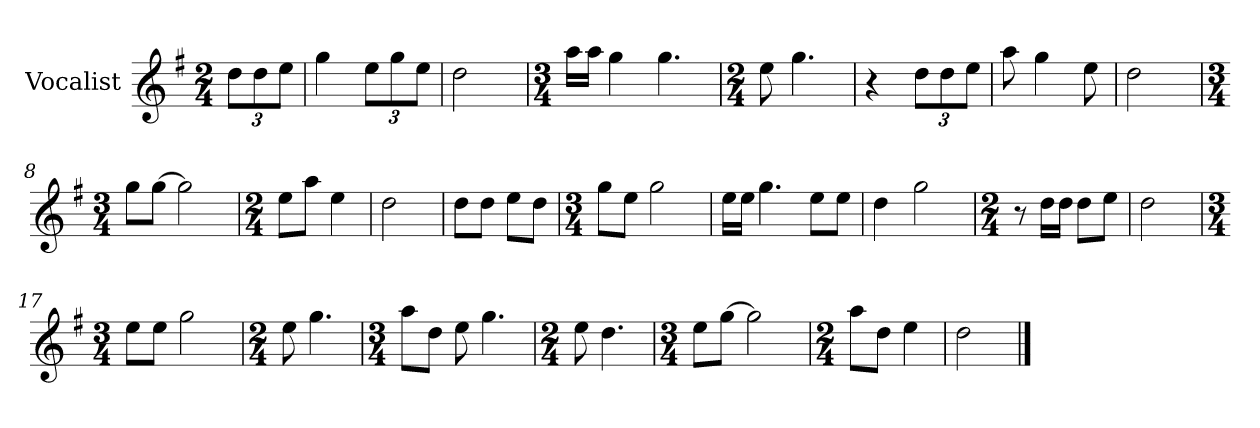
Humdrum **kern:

**kern
*part1
*staff1
*I"Vocalist
*k[f#]
*G:
*M2/4
=
12ddL
12dd
12eeJ
=1
4gg
12eeL
12gg
12eeJ
=2
2dd
=3
*M3/4
16aaLL
16aaJJ
4gg
4.gg
=4
*M2/4
8ee
4.gg
=5
4r
12ddL
12dd
12eeJ
=6
8aa
4gg
8ee
=7
2dd
=8
*M3/4
8ggL
[8ggJ
2gg]
=9
*M2/4
8eeL
8aaJ
4ee
=10
2dd
=11
8ddL
8ddJ
8eeL
8ddJ
=12
*M3/4
8ggL
8eeJ
2gg
=13
16eeLL
16eeJJ
4.gg
8eeL
8eeJ
=14
4dd
2gg
=15
*M2/4
8r
16ddLL
16ddJJ
8ddL
8eeJ
=16
2dd
=17
*M3/4
8eeL
8eeJ
2gg
=18
*M2/4
8ee
4.gg
=19
*M3/4
8aaL
8ddJ
8ee
4.gg
=20
*M2/4
8ee
4.dd
=21
*M3/4
8eeL
[8ggJ
2gg]
=22
*M2/4
8aaL
8ddJ
4ee
=23
2dd
==
*-
